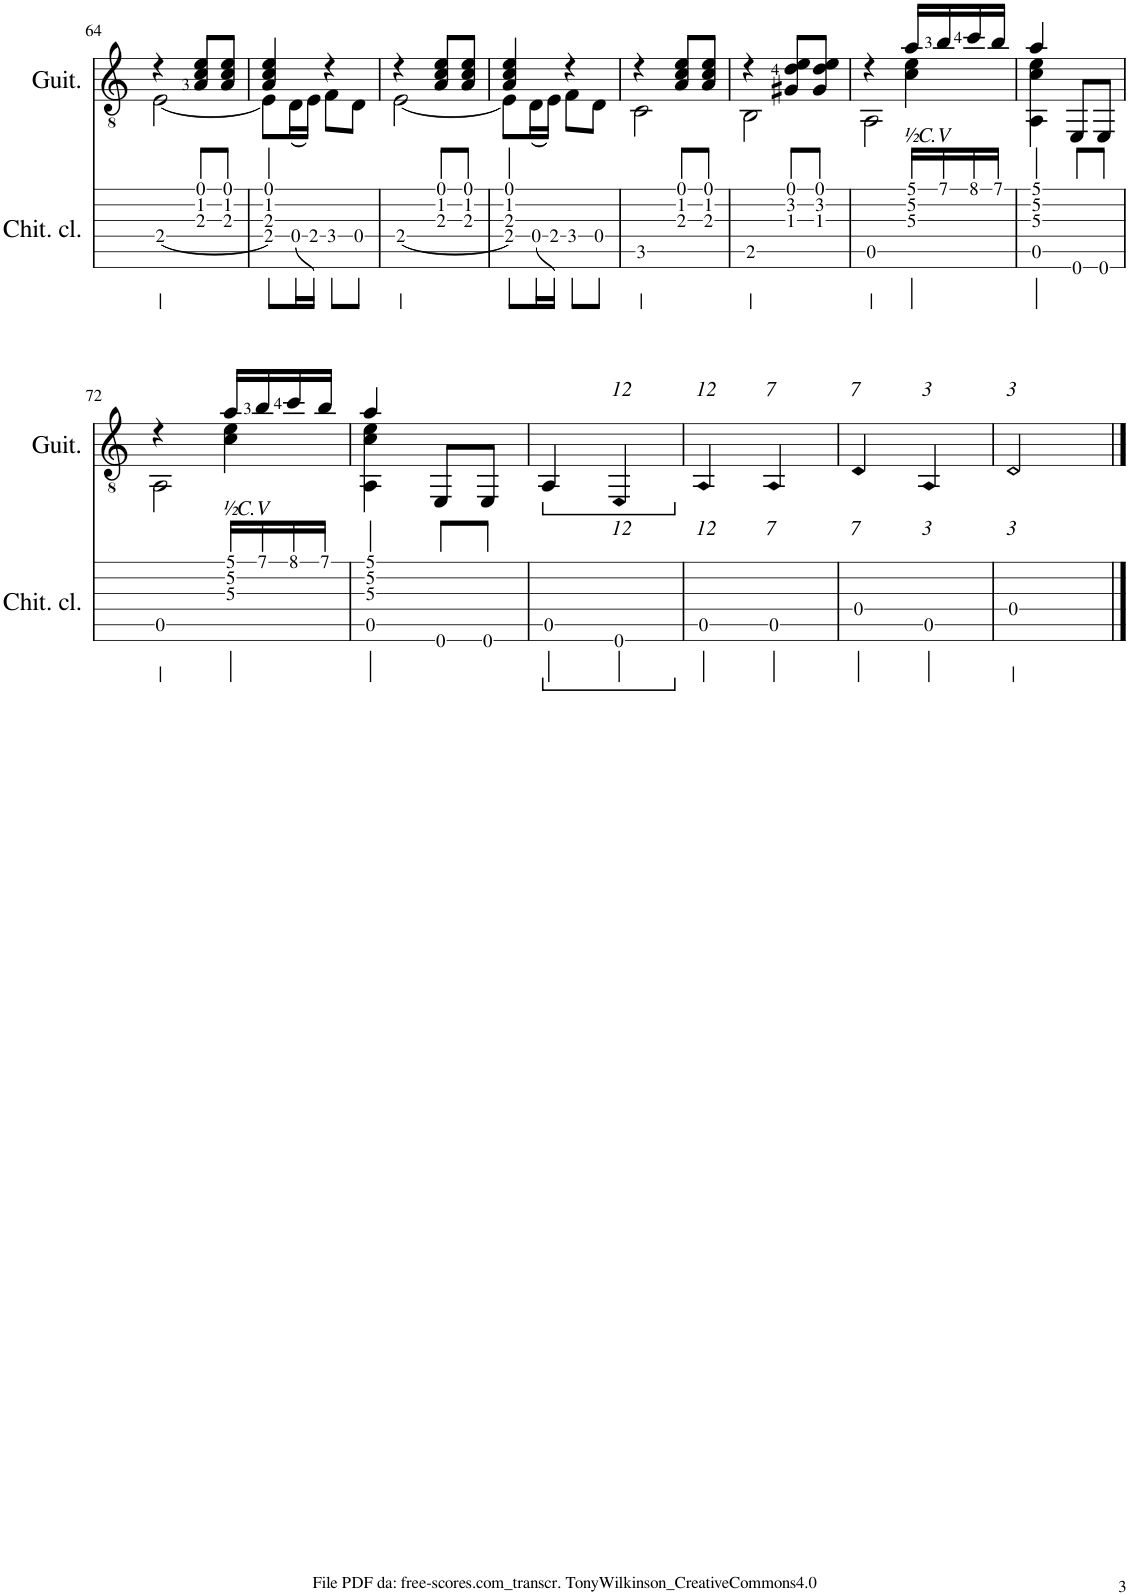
**kern	**kern
*part2	*part1
*staff2	*staff1
*I"Chitarra classica	*I"Guitar
*I'Chit. cl.	*I'Guit.
!!LO:PB:g=z
*	*clefGv2
*k[]	*k[]
*M2/4	*M2/4
=64	=64
*^	*^
4r	[2E\	4r	[2E\
8A/ 8c/ 8e/L	.	8A/ 8c/ 8e/L	.
8A/ 8c/ 8e/J	.	8A/ 8c/ 8e/J	.
=65	=65	=65	=65
4A/ 4c/ 4e/	8E\L]	4A/ 4c/ 4e/	8E\L]
.	(16D\L	.	(16D\L
.	16E\JJ)	.	16E\JJ)
4r	8F\L	4r	8F\L
.	8D\J	.	8D\J
=66	=66	=66	=66
4r	[2E\	4r	[2E\
8A/ 8c/ 8e/L	.	8A/ 8c/ 8e/L	.
8A/ 8c/ 8e/J	.	8A/ 8c/ 8e/J	.
=67	=67	=67	=67
4A/ 4c/ 4e/	8E\L]	4A/ 4c/ 4e/	8E\L]
.	(16D\L	.	(16D\L
.	16E\JJ)	.	16E\JJ)
4r	8F\L	4r	8F\L
.	8D\J	.	8D\J
=68	=68	=68	=68
4r	2C\	4r	2C\
8A/ 8c/ 8e/L	.	8A/ 8c/ 8e/L	.
8A/ 8c/ 8e/J	.	8A/ 8c/ 8e/J	.
=69	=69	=69	=69
4r	2BB\	4r	2BB\
8G#X/ 8d/ 8e/L	.	8G#X/ 8d/ 8e/L	.
8G#/ 8d/ 8e/J	.	8G#/ 8d/ 8e/J	.
=70	=70	=70	=70
*	*^	*	*^
4r	2AA\	4ryy	4r	2AA\	4ryy
!LO:TX:a:i:t=½C.V	!	!	!	!	!
16a/LL	.	4c\ 4e\	16a/LL	.	4c\ 4e\
16b/	.	.	16b/	.	.
16cc/	.	.	16cc/	.	.
16b/JJ	.	.	16b/JJ	.	.
*	*v	*v	*	*	*
*	*	*	*v	*v
=71	=71	=71	=71
4a/	4AA\ 4c\ 4e\	4a/	4AA\ 4c\ 4e\
8EE/L	4ryy	8EE/L	4ryy
8EE/J	.	8EE/J	.
!!LO:LB:g=z
=72	=72	=72	=72
*	*^	*	*^
4r	2AA\	4ryy	4r	2AA\	4ryy
!LO:TX:a:i:t=½C.V	!	!	!	!	!
16a/LL	.	4c\ 4e\	16a/LL	.	4c\ 4e\
16b/	.	.	16b/	.	.
16cc/	.	.	16cc/	.	.
16b/JJ	.	.	16b/JJ	.	.
*	*v	*v	*	*	*
*	*	*	*v	*v
=73	=73	=73	=73
4a/	4AA\ 4c\ 4e\	4a/	4AA\ 4c\ 4e\
8EE/L	4ryy	8EE/L	4ryy
8EE/J	.	8EE/J	.
*v	*v	*	*
*	*v	*v
=74	=74
*ped	*
*	*ped
4AA\	4AA/
!	!LO:TX:a:i:t=12
!LO:TX:a:i:t=12	!
4EE\	4EE/
=75	=75
*Xped	*
*	*Xped
!	!LO:TX:a:i:t=12
!LO:TX:a:i:t=12	!
4AA\	4AA/
!	!LO:TX:a:i:t=7
!LO:TX:a:i:t=7	!
4AA\	4AA/
=76	=76
!	!LO:TX:a:i:t=7
!LO:TX:a:i:t=7	!
4D\	4D/
!	!LO:TX:a:i:t=3
!LO:TX:a:i:t=3	!
4AA\	4AA/
=77	=77
!	!LO:TX:a:i:t=3
!LO:TX:a:i:t=3	!
2D\	2D/
==	==
*-	*-
